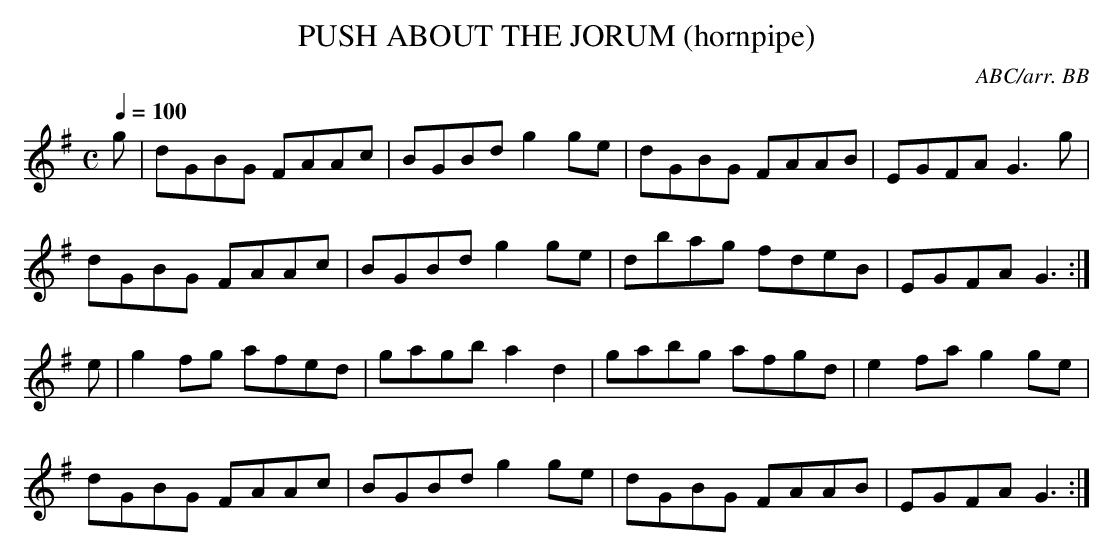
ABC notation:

X:1
T:PUSH ABOUT THE JORUM (hornpipe)
C:ABC/arr. BB
is 8/16 in OFPC.
Y:"Irish"
Q:1/4=100
M:C
L:1/8
K:G
g|dGBG FAAc|BGBd g2ge|dGBG FAAB|EGFA G3g|
dGBG FAAc|BGBd g2ge|dbag fdeB|EGFA G3 :|
e|g2fg afed|gagb a2d2|gabg afgd|e2fa g2ge|
dGBG FAAc|BGBd g2ge|dGBG FAAB|EGFA G3 :|
